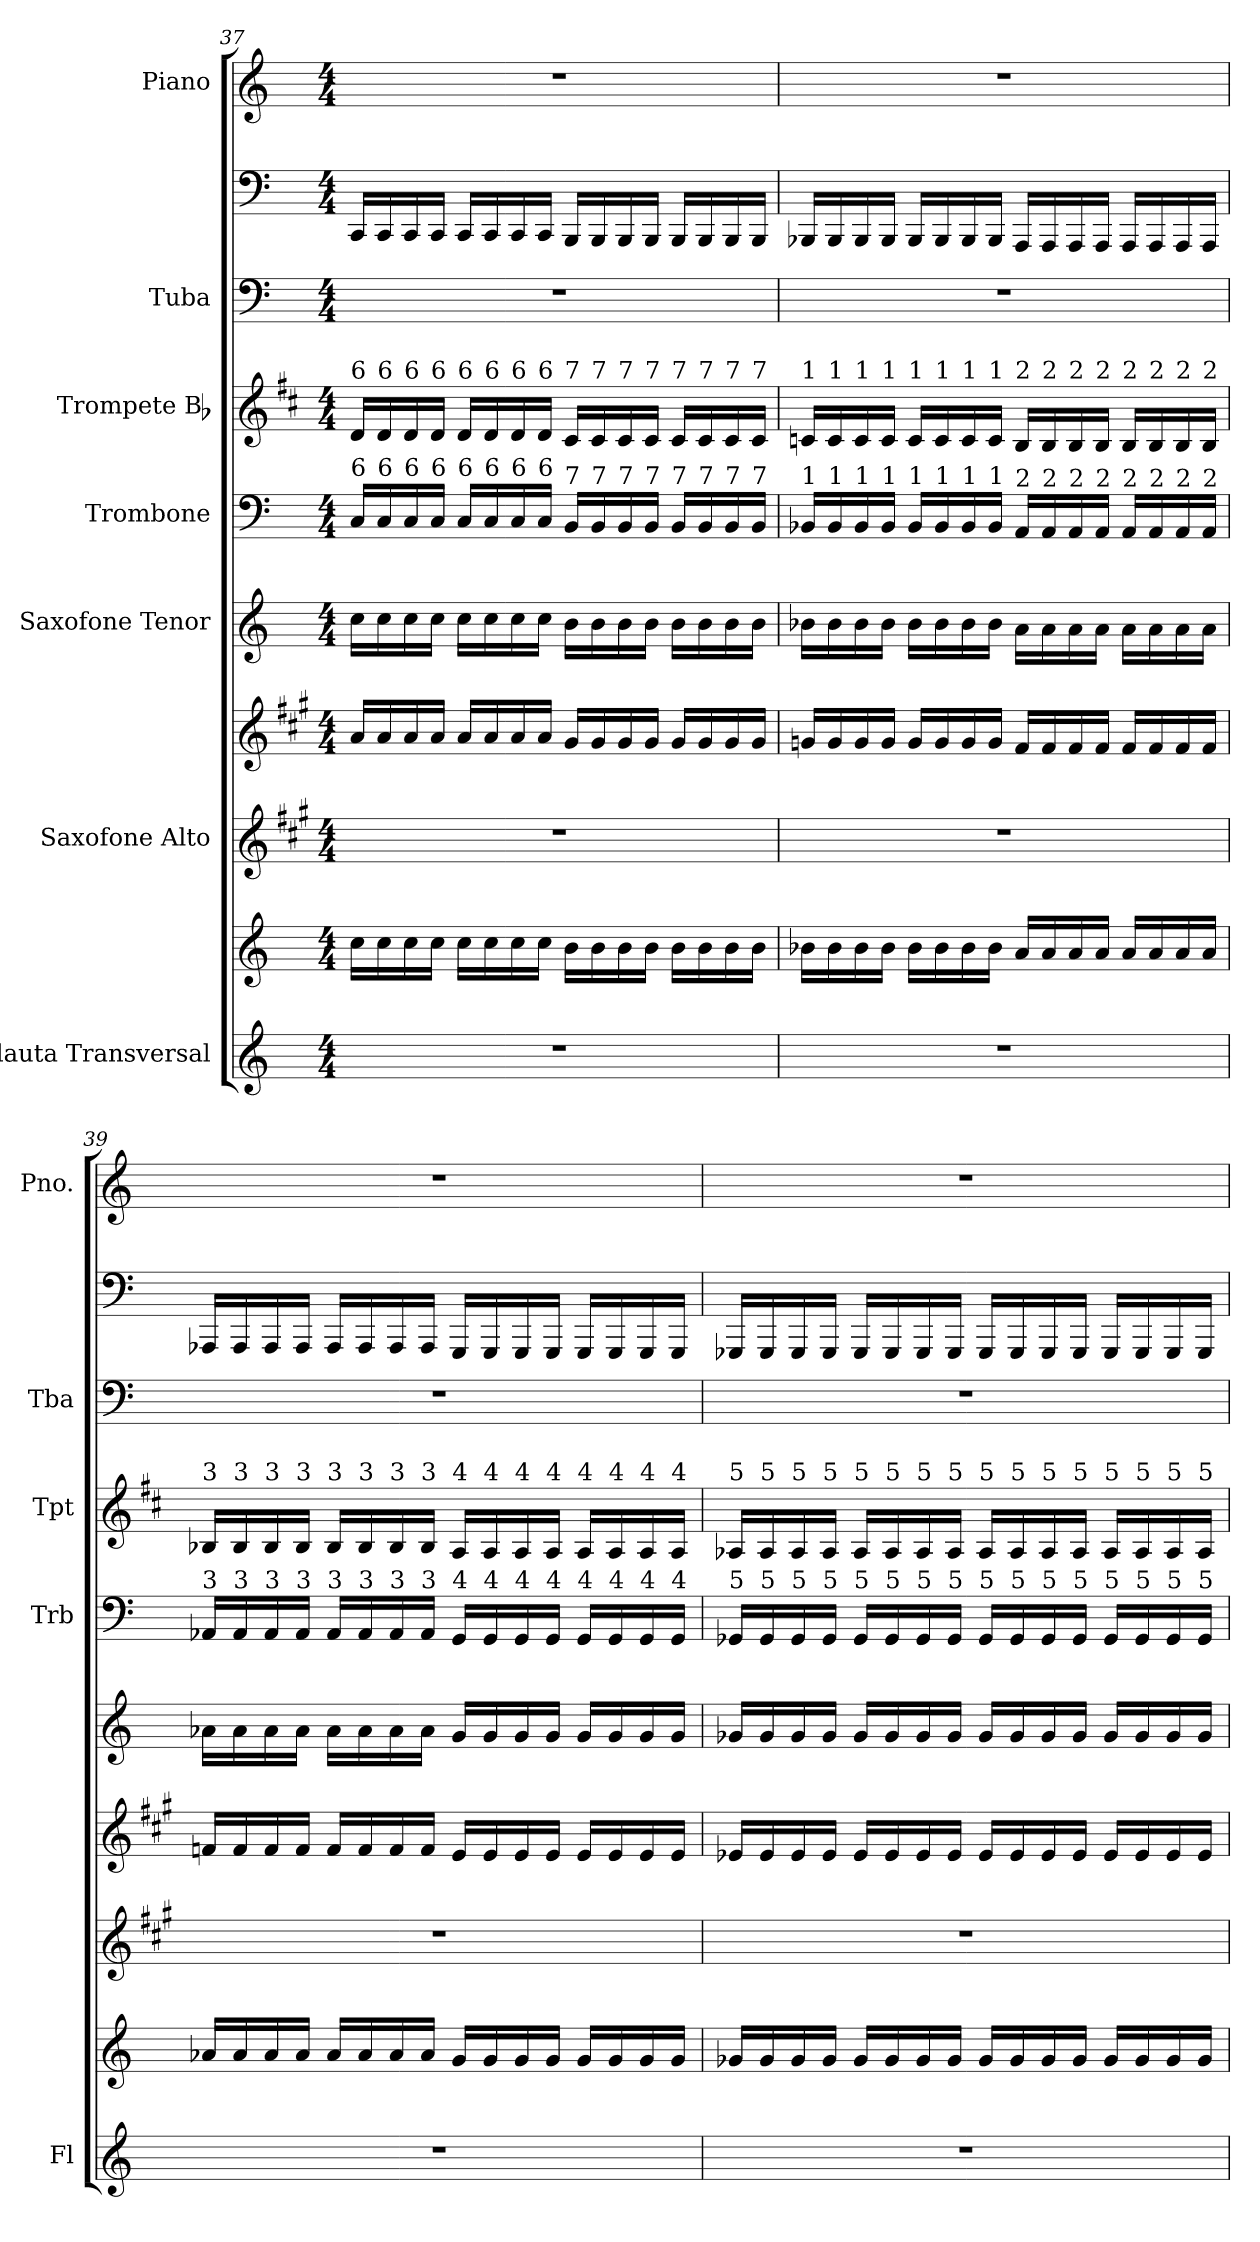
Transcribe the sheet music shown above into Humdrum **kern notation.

**kern	**kern	**kern	**kern	**kern	**kern	**kern	**kern	**kern	**kern
*part7	*part7	*part6	*part6	*part5	*part4	*part3	*part2	*part2	*part1
*staff10	*staff9	*staff8	*staff7	*staff6	*staff5	*staff4	*staff3	*staff2	*staff1
*I"Flauta Transversal	*	*I"Saxofone Alto	*	*I"Saxofone Tenor	*I"Trombone	*I"Trompete Bb	*I"Tuba	*	*I"Piano
*I'Fl	*	*	*	*	*I'Trb	*I'Tpt	*I'Tba	*	*I'Pno.
*clefG2	*clefG2	*clefG2	*clefG2	*clefG2	*clefF4	*clefG2	*clefF4	*clefF4	*clefG2
*	*	*ITrd5c9	*ITrd5c9	*ITrd8c14	*	*ITrd1c2	*	*	*
*k[]	*k[]	*k[]	*k[]	*k[]	*k[]	*k[]	*k[]	*k[]	*k[]
*M4/4	*M4/4	*M4/4	*M4/4	*M4/4	*M4/4	*M4/4	*M4/4	*M4/4	*M4/4
=37	=37	=37	=37	=37	=37	=37	=37	=37	=37
!	!	!	!	!	!	!LO:TX:a:t=6	!	!	!
!	!	!	!	!	!LO:TX:a:t=6	!	!	!	!
1r	16cc\LL	1r	16c/LL	16c\LL	16C/LL	16c/LL	1r	16CC/LL	1r
!	!	!	!	!	!	!LO:TX:a:t=6	!	!	!
!	!	!	!	!	!LO:TX:a:t=6	!	!	!	!
.	16cc\	.	16c/	16c\	16C/	16c/	.	16CC/	.
!	!	!	!	!	!	!LO:TX:a:t=6	!	!	!
!	!	!	!	!	!LO:TX:a:t=6	!	!	!	!
.	16cc\	.	16c/	16c\	16C/	16c/	.	16CC/	.
!	!	!	!	!	!	!LO:TX:a:t=6	!	!	!
!	!	!	!	!	!LO:TX:a:t=6	!	!	!	!
.	16cc\JJ	.	16c/JJ	16c\JJ	16C/JJ	16c/JJ	.	16CC/JJ	.
!	!	!	!	!	!	!LO:TX:a:t=6	!	!	!
!	!	!	!	!	!LO:TX:a:t=6	!	!	!	!
.	16cc\LL	.	16c/LL	16c\LL	16C/LL	16c/LL	.	16CC/LL	.
!	!	!	!	!	!	!LO:TX:a:t=6	!	!	!
!	!	!	!	!	!LO:TX:a:t=6	!	!	!	!
.	16cc\	.	16c/	16c\	16C/	16c/	.	16CC/	.
!	!	!	!	!	!	!LO:TX:a:t=6	!	!	!
!	!	!	!	!	!LO:TX:a:t=6	!	!	!	!
.	16cc\	.	16c/	16c\	16C/	16c/	.	16CC/	.
!	!	!	!	!	!	!LO:TX:a:t=6	!	!	!
!	!	!	!	!	!LO:TX:a:t=6	!	!	!	!
.	16cc\JJ	.	16c/JJ	16c\JJ	16C/JJ	16c/JJ	.	16CC/JJ	.
!	!	!	!	!	!	!LO:TX:a:t=7	!	!	!
!	!	!	!	!	!LO:TX:a:t=7	!	!	!	!
.	16b\LL	.	16B/LL	16B\LL	16BB/LL	16B/LL	.	16BBB/LL	.
!	!	!	!	!	!	!LO:TX:a:t=7	!	!	!
!	!	!	!	!	!LO:TX:a:t=7	!	!	!	!
.	16b\	.	16B/	16B\	16BB/	16B/	.	16BBB/	.
!	!	!	!	!	!	!LO:TX:a:t=7	!	!	!
!	!	!	!	!	!LO:TX:a:t=7	!	!	!	!
.	16b\	.	16B/	16B\	16BB/	16B/	.	16BBB/	.
!	!	!	!	!	!	!LO:TX:a:t=7	!	!	!
!	!	!	!	!	!LO:TX:a:t=7	!	!	!	!
.	16b\JJ	.	16B/JJ	16B\JJ	16BB/JJ	16B/JJ	.	16BBB/JJ	.
!	!	!	!	!	!	!LO:TX:a:t=7	!	!	!
!	!	!	!	!	!LO:TX:a:t=7	!	!	!	!
.	16b\LL	.	16B/LL	16B\LL	16BB/LL	16B/LL	.	16BBB/LL	.
!	!	!	!	!	!	!LO:TX:a:t=7	!	!	!
!	!	!	!	!	!LO:TX:a:t=7	!	!	!	!
.	16b\	.	16B/	16B\	16BB/	16B/	.	16BBB/	.
!	!	!	!	!	!	!LO:TX:a:t=7	!	!	!
!	!	!	!	!	!LO:TX:a:t=7	!	!	!	!
.	16b\	.	16B/	16B\	16BB/	16B/	.	16BBB/	.
!	!	!	!	!	!	!LO:TX:a:t=7	!	!	!
!	!	!	!	!	!LO:TX:a:t=7	!	!	!	!
.	16b\JJ	.	16B/JJ	16B\JJ	16BB/JJ	16B/JJ	.	16BBB/JJ	.
!!LO:PB:g=z
=38	=38	=38	=38	=38	=38	=38	=38	=38	=38
!	!	!	!	!	!	!LO:TX:a:t=1	!	!	!
!	!	!	!	!	!LO:TX:a:t=1	!	!	!	!
1r	16b-X\LL	1r	16B-X/LL	16B-X\LL	16BB-X/LL	16B-X/LL	1r	16BBB-X/LL	1r
!	!	!	!	!	!	!LO:TX:a:t=1	!	!	!
!	!	!	!	!	!LO:TX:a:t=1	!	!	!	!
.	16b-\	.	16B-/	16B-\	16BB-/	16B-/	.	16BBB-/	.
!	!	!	!	!	!	!LO:TX:a:t=1	!	!	!
!	!	!	!	!	!LO:TX:a:t=1	!	!	!	!
.	16b-\	.	16B-/	16B-\	16BB-/	16B-/	.	16BBB-/	.
!	!	!	!	!	!	!LO:TX:a:t=1	!	!	!
!	!	!	!	!	!LO:TX:a:t=1	!	!	!	!
.	16b-\JJ	.	16B-/JJ	16B-\JJ	16BB-/JJ	16B-/JJ	.	16BBB-/JJ	.
!	!	!	!	!	!	!LO:TX:a:t=1	!	!	!
!	!	!	!	!	!LO:TX:a:t=1	!	!	!	!
.	16b-\LL	.	16B-/LL	16B-\LL	16BB-/LL	16B-/LL	.	16BBB-/LL	.
!	!	!	!	!	!	!LO:TX:a:t=1	!	!	!
!	!	!	!	!	!LO:TX:a:t=1	!	!	!	!
.	16b-\	.	16B-/	16B-\	16BB-/	16B-/	.	16BBB-/	.
!	!	!	!	!	!	!LO:TX:a:t=1	!	!	!
!	!	!	!	!	!LO:TX:a:t=1	!	!	!	!
.	16b-\	.	16B-/	16B-\	16BB-/	16B-/	.	16BBB-/	.
!	!	!	!	!	!	!LO:TX:a:t=1	!	!	!
!	!	!	!	!	!LO:TX:a:t=1	!	!	!	!
.	16b-\JJ	.	16B-/JJ	16B-\JJ	16BB-/JJ	16B-/JJ	.	16BBB-/JJ	.
!	!	!	!	!	!	!LO:TX:a:t=2	!	!	!
!	!	!	!	!	!LO:TX:a:t=2	!	!	!	!
.	16a/LL	.	16A/LL	16A\LL	16AA/LL	16A/LL	.	16AAA/LL	.
!	!	!	!	!	!	!LO:TX:a:t=2	!	!	!
!	!	!	!	!	!LO:TX:a:t=2	!	!	!	!
.	16a/	.	16A/	16A\	16AA/	16A/	.	16AAA/	.
!	!	!	!	!	!	!LO:TX:a:t=2	!	!	!
!	!	!	!	!	!LO:TX:a:t=2	!	!	!	!
.	16a/	.	16A/	16A\	16AA/	16A/	.	16AAA/	.
!	!	!	!	!	!	!LO:TX:a:t=2	!	!	!
!	!	!	!	!	!LO:TX:a:t=2	!	!	!	!
.	16a/JJ	.	16A/JJ	16A\JJ	16AA/JJ	16A/JJ	.	16AAA/JJ	.
!	!	!	!	!	!	!LO:TX:a:t=2	!	!	!
!	!	!	!	!	!LO:TX:a:t=2	!	!	!	!
.	16a/LL	.	16A/LL	16A\LL	16AA/LL	16A/LL	.	16AAA/LL	.
!	!	!	!	!	!	!LO:TX:a:t=2	!	!	!
!	!	!	!	!	!LO:TX:a:t=2	!	!	!	!
.	16a/	.	16A/	16A\	16AA/	16A/	.	16AAA/	.
!	!	!	!	!	!	!LO:TX:a:t=2	!	!	!
!	!	!	!	!	!LO:TX:a:t=2	!	!	!	!
.	16a/	.	16A/	16A\	16AA/	16A/	.	16AAA/	.
!	!	!	!	!	!	!LO:TX:a:t=2	!	!	!
!	!	!	!	!	!LO:TX:a:t=2	!	!	!	!
.	16a/JJ	.	16A/JJ	16A\JJ	16AA/JJ	16A/JJ	.	16AAA/JJ	.
=39	=39	=39	=39	=39	=39	=39	=39	=39	=39
!	!	!	!	!	!	!LO:TX:a:t=3	!	!	!
!	!	!	!	!	!LO:TX:a:t=3	!	!	!	!
1r	16a-X/LL	1r	16A-X/LL	16A-X\LL	16AA-X/LL	16A-X/LL	1r	16AAA-X/LL	1r
!	!	!	!	!	!	!LO:TX:a:t=3	!	!	!
!	!	!	!	!	!LO:TX:a:t=3	!	!	!	!
.	16a-/	.	16A-/	16A-\	16AA-/	16A-/	.	16AAA-/	.
!	!	!	!	!	!	!LO:TX:a:t=3	!	!	!
!	!	!	!	!	!LO:TX:a:t=3	!	!	!	!
.	16a-/	.	16A-/	16A-\	16AA-/	16A-/	.	16AAA-/	.
!	!	!	!	!	!	!LO:TX:a:t=3	!	!	!
!	!	!	!	!	!LO:TX:a:t=3	!	!	!	!
.	16a-/JJ	.	16A-/JJ	16A-\JJ	16AA-/JJ	16A-/JJ	.	16AAA-/JJ	.
!	!	!	!	!	!	!LO:TX:a:t=3	!	!	!
!	!	!	!	!	!LO:TX:a:t=3	!	!	!	!
.	16a-/LL	.	16A-/LL	16A-\LL	16AA-/LL	16A-/LL	.	16AAA-/LL	.
!	!	!	!	!	!	!LO:TX:a:t=3	!	!	!
!	!	!	!	!	!LO:TX:a:t=3	!	!	!	!
.	16a-/	.	16A-/	16A-\	16AA-/	16A-/	.	16AAA-/	.
!	!	!	!	!	!	!LO:TX:a:t=3	!	!	!
!	!	!	!	!	!LO:TX:a:t=3	!	!	!	!
.	16a-/	.	16A-/	16A-\	16AA-/	16A-/	.	16AAA-/	.
!	!	!	!	!	!	!LO:TX:a:t=3	!	!	!
!	!	!	!	!	!LO:TX:a:t=3	!	!	!	!
.	16a-/JJ	.	16A-/JJ	16A-\JJ	16AA-/JJ	16A-/JJ	.	16AAA-/JJ	.
!	!	!	!	!	!	!LO:TX:a:t=4	!	!	!
!	!	!	!	!	!LO:TX:a:t=4	!	!	!	!
.	16g/LL	.	16G/LL	16G/LL	16GG/LL	16G/LL	.	16GGG/LL	.
!	!	!	!	!	!	!LO:TX:a:t=4	!	!	!
!	!	!	!	!	!LO:TX:a:t=4	!	!	!	!
.	16g/	.	16G/	16G/	16GG/	16G/	.	16GGG/	.
!	!	!	!	!	!	!LO:TX:a:t=4	!	!	!
!	!	!	!	!	!LO:TX:a:t=4	!	!	!	!
.	16g/	.	16G/	16G/	16GG/	16G/	.	16GGG/	.
!	!	!	!	!	!	!LO:TX:a:t=4	!	!	!
!	!	!	!	!	!LO:TX:a:t=4	!	!	!	!
.	16g/JJ	.	16G/JJ	16G/JJ	16GG/JJ	16G/JJ	.	16GGG/JJ	.
!	!	!	!	!	!	!LO:TX:a:t=4	!	!	!
!	!	!	!	!	!LO:TX:a:t=4	!	!	!	!
.	16g/LL	.	16G/LL	16G/LL	16GG/LL	16G/LL	.	16GGG/LL	.
!	!	!	!	!	!	!LO:TX:a:t=4	!	!	!
!	!	!	!	!	!LO:TX:a:t=4	!	!	!	!
.	16g/	.	16G/	16G/	16GG/	16G/	.	16GGG/	.
!	!	!	!	!	!	!LO:TX:a:t=4	!	!	!
!	!	!	!	!	!LO:TX:a:t=4	!	!	!	!
.	16g/	.	16G/	16G/	16GG/	16G/	.	16GGG/	.
!	!	!	!	!	!	!LO:TX:a:t=4	!	!	!
!	!	!	!	!	!LO:TX:a:t=4	!	!	!	!
.	16g/JJ	.	16G/JJ	16G/JJ	16GG/JJ	16G/JJ	.	16GGG/JJ	.
!!LO:PB:g=z
=40	=40	=40	=40	=40	=40	=40	=40	=40	=40
!	!	!	!	!	!	!LO:TX:a:t=5	!	!	!
!	!	!	!	!	!LO:TX:a:t=5	!	!	!	!
1r	16g-X/LL	1r	16G-X/LL	16G-X/LL	16GG-X/LL	16G-X/LL	1r	16GGG-X/LL	1r
!	!	!	!	!	!	!LO:TX:a:t=5	!	!	!
!	!	!	!	!	!LO:TX:a:t=5	!	!	!	!
.	16g-/	.	16G-/	16G-/	16GG-/	16G-/	.	16GGG-/	.
!	!	!	!	!	!	!LO:TX:a:t=5	!	!	!
!	!	!	!	!	!LO:TX:a:t=5	!	!	!	!
.	16g-/	.	16G-/	16G-/	16GG-/	16G-/	.	16GGG-/	.
!	!	!	!	!	!	!LO:TX:a:t=5	!	!	!
!	!	!	!	!	!LO:TX:a:t=5	!	!	!	!
.	16g-/JJ	.	16G-/JJ	16G-/JJ	16GG-/JJ	16G-/JJ	.	16GGG-/JJ	.
!	!	!	!	!	!	!LO:TX:a:t=5	!	!	!
!	!	!	!	!	!LO:TX:a:t=5	!	!	!	!
.	16g-/LL	.	16G-/LL	16G-/LL	16GG-/LL	16G-/LL	.	16GGG-/LL	.
!	!	!	!	!	!	!LO:TX:a:t=5	!	!	!
!	!	!	!	!	!LO:TX:a:t=5	!	!	!	!
.	16g-/	.	16G-/	16G-/	16GG-/	16G-/	.	16GGG-/	.
!	!	!	!	!	!	!LO:TX:a:t=5	!	!	!
!	!	!	!	!	!LO:TX:a:t=5	!	!	!	!
.	16g-/	.	16G-/	16G-/	16GG-/	16G-/	.	16GGG-/	.
!	!	!	!	!	!	!LO:TX:a:t=5	!	!	!
!	!	!	!	!	!LO:TX:a:t=5	!	!	!	!
.	16g-/JJ	.	16G-/JJ	16G-/JJ	16GG-/JJ	16G-/JJ	.	16GGG-/JJ	.
!	!	!	!	!	!	!LO:TX:a:t=5	!	!	!
!	!	!	!	!	!LO:TX:a:t=5	!	!	!	!
.	16g-/LL	.	16G-/LL	16G-/LL	16GG-/LL	16G-/LL	.	16GGG-/LL	.
!	!	!	!	!	!	!LO:TX:a:t=5	!	!	!
!	!	!	!	!	!LO:TX:a:t=5	!	!	!	!
.	16g-/	.	16G-/	16G-/	16GG-/	16G-/	.	16GGG-/	.
!	!	!	!	!	!	!LO:TX:a:t=5	!	!	!
!	!	!	!	!	!LO:TX:a:t=5	!	!	!	!
.	16g-/	.	16G-/	16G-/	16GG-/	16G-/	.	16GGG-/	.
!	!	!	!	!	!	!LO:TX:a:t=5	!	!	!
!	!	!	!	!	!LO:TX:a:t=5	!	!	!	!
.	16g-/JJ	.	16G-/JJ	16G-/JJ	16GG-/JJ	16G-/JJ	.	16GGG-/JJ	.
!	!	!	!	!	!	!LO:TX:a:t=5	!	!	!
!	!	!	!	!	!LO:TX:a:t=5	!	!	!	!
.	16g-/LL	.	16G-/LL	16G-/LL	16GG-/LL	16G-/LL	.	16GGG-/LL	.
!	!	!	!	!	!	!LO:TX:a:t=5	!	!	!
!	!	!	!	!	!LO:TX:a:t=5	!	!	!	!
.	16g-/	.	16G-/	16G-/	16GG-/	16G-/	.	16GGG-/	.
!	!	!	!	!	!	!LO:TX:a:t=5	!	!	!
!	!	!	!	!	!LO:TX:a:t=5	!	!	!	!
.	16g-/	.	16G-/	16G-/	16GG-/	16G-/	.	16GGG-/	.
!	!	!	!	!	!	!LO:TX:a:t=5	!	!	!
!	!	!	!	!	!LO:TX:a:t=5	!	!	!	!
.	16g-/JJ	.	16G-/JJ	16G-/JJ	16GG-/JJ	16G-/JJ	.	16GGG-/JJ	.
=	=	=	=	=	=	=	=	=	=
*-	*-	*-	*-	*-	*-	*-	*-	*-	*-
